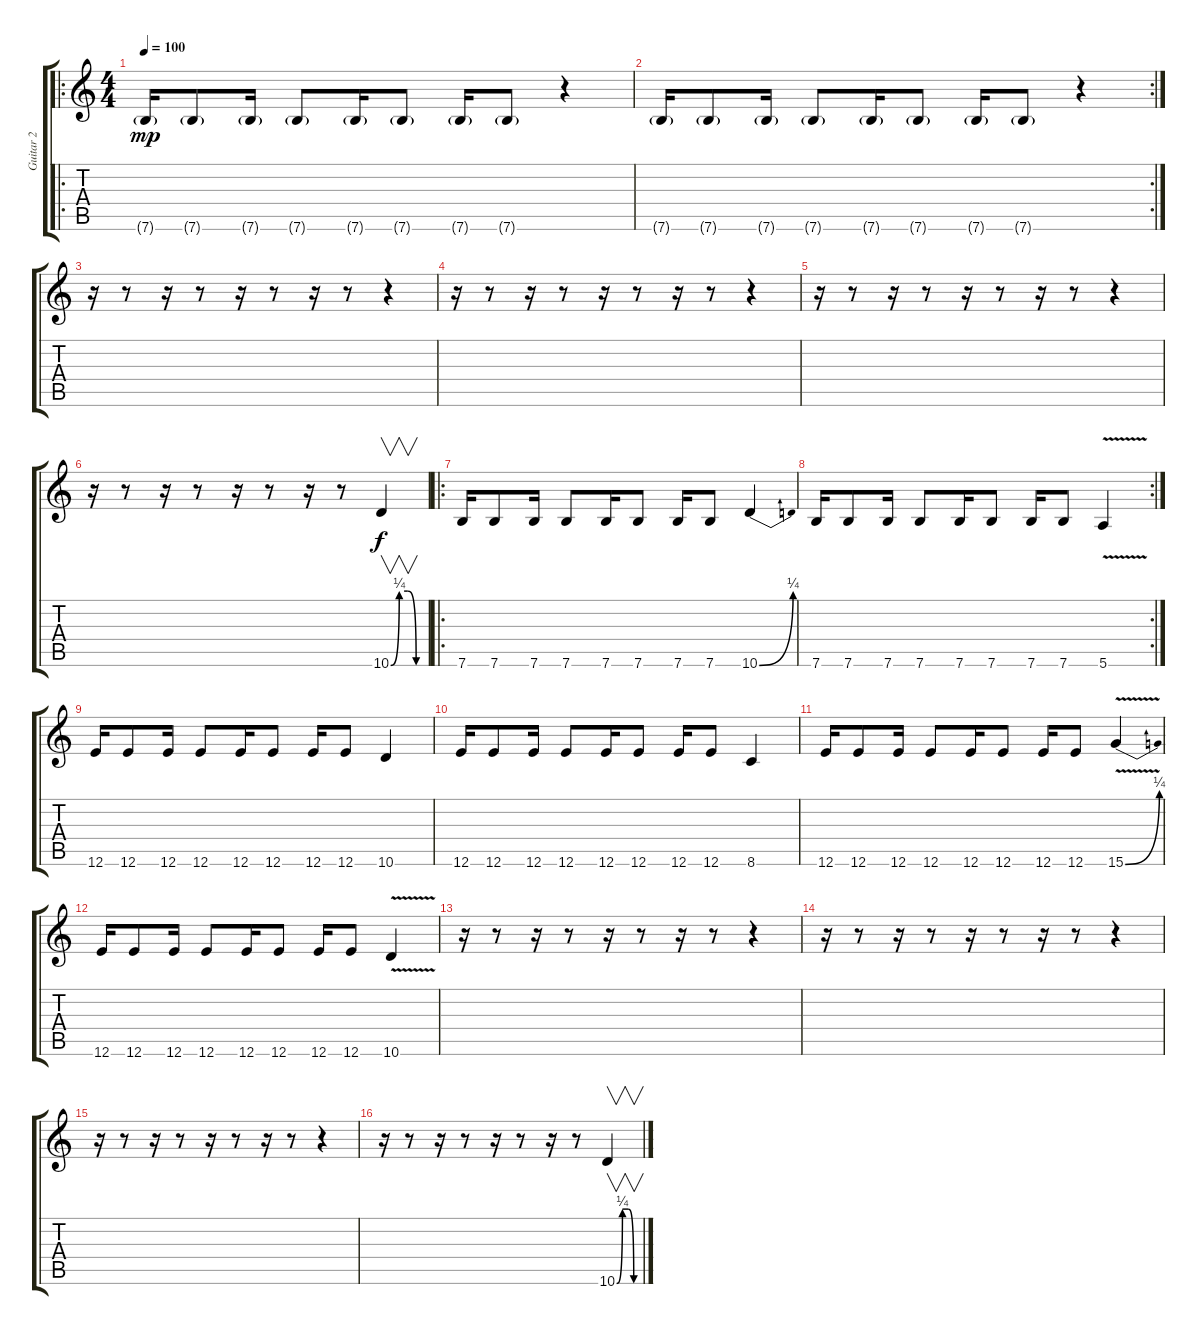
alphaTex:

\track ("Guitar 2" "Guitar 2") {instrument distortionguitar}
\staff {score tabs}
\tuning (E4 B3 G3 D3 A2 E2) {hide}
\ro
\ts (4 4)
\tempo 100
\clef g2
\ks c
7.6{g}.16{dy mp instrument distortionguitar} 7.6{g}.8 7.6{g}.16 7.6{g}.8 7.6{g}.16 7.6{g}.8 7.6{g}.16 7.6{g}.8 r.4 |
\rc 2
7.6{g}.16 7.6{g}.8 7.6{g}.16 7.6{g}.8 7.6{g}.16 7.6{g}.8 7.6{g}.16 7.6{g}.8 r.4{balance 5} |
r.16 r.8 r.16 r.8 r.16 r.8 r.16 r.8 r.4 |
r.16 r.8 r.16 r.8 r.16 r.8 r.16 r.8 r.4 |
r.16 r.8 r.16 r.8 r.16 r.8 r.16 r.8 r.4 |
r.16 r.8 r.16 r.8 r.16 r.8 r.16 r.8 10.6{be (custom 0 0 15 1 30 1 45 0 60 0)}.4{v dy f} |
\ro
7.6.16 7.6.8 7.6.16 7.6.8 7.6.16 7.6.8 7.6.16 7.6.8 10.6{be (bend 0 0 60 1)}.4 |
\rc 2
7.6.16 7.6.8 7.6.16 7.6.8 7.6.16 7.6.8 7.6.16 7.6.8 5.6{v}.4 |
12.6.16 12.6.8 12.6.16 12.6.8 12.6.16 12.6.8 12.6.16 12.6.8 10.6.4 |
12.6.16 12.6.8 12.6.16 12.6.8 12.6.16 12.6.8 12.6.16 12.6.8 8.6.4 |
12.6.16 12.6.8 12.6.16 12.6.8 12.6.16 12.6.8 12.6.16 12.6.8 15.6{be (bend 0 0 60 1) v}.4 |
12.6.16 12.6.8 12.6.16 12.6.8 12.6.16 12.6.8 12.6.16 12.6.8 10.6{v}.4 |
r.16 r.8 r.16 r.8 r.16 r.8 r.16 r.8 r.4 |
r.16 r.8 r.16 r.8 r.16 r.8 r.16 r.8 r.4 |
r.16 r.8 r.16 r.8 r.16 r.8 r.16 r.8 r.4 |
r.16 r.8 r.16 r.8 r.16 r.8 r.16 r.8 10.6{be (custom 0 0 15 1 30 1 45 0 60 0)}.4{v}
